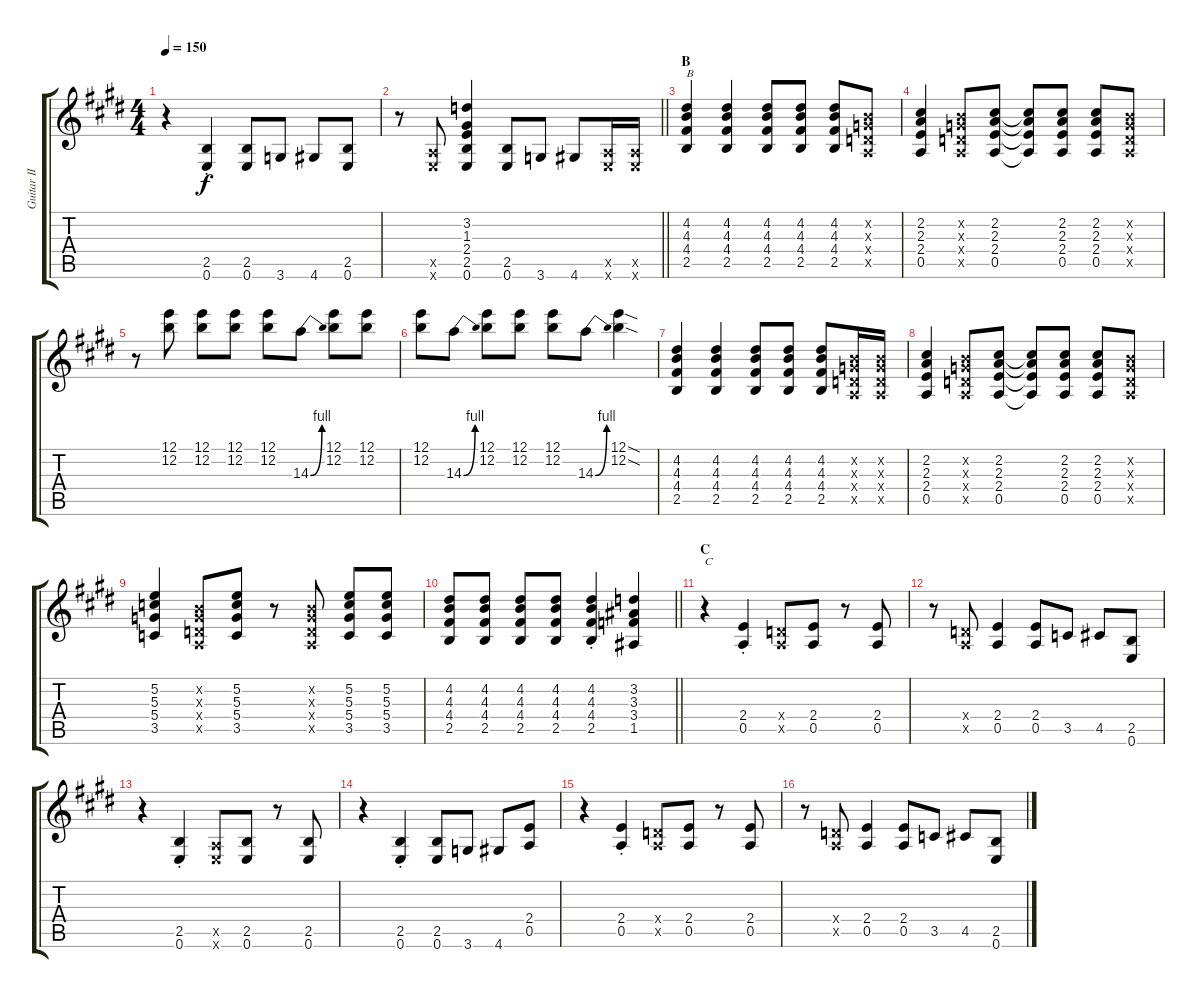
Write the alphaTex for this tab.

\track ("Guitar II" "Guitar II") {instrument distortionguitar}
\staff {score tabs}
\tuning (E4 B3 G3 D3 A2 E2) {hide}
\ts (4 4)
\tempo 150
\clef g2
\ks e
r.4{dy f} (2.5{st} 0.6{st}).4 (2.5 0.6).8 3.6.8 4.6.8 (2.5 0.6).8 |
\barLineRight lightlight
r.8 (0.5{x} 0.6{x}).8 (3.2 1.3 2.4 2.5 0.6).4 (2.5 0.6).8 3.6.8 4.6.8 (0.5{x} 0.6{x}).16 (0.5{x} 0.6{x}).16 |
\section ("" "B")
(4.2 4.3 4.4 2.5).4{txt "B"} (4.2 4.3 4.4 2.5).4 (4.2 4.3 4.4 2.5).8 (4.2 4.3 4.4 2.5).8 (4.2 4.3 4.4 2.5).8 (0.2{x} 0.3{x} 0.4{x} 0.5{x}).8 |
(2.2 2.3 2.4 0.5).4 (0.2{x} 0.3{x} 0.4{x} 0.5{x}).8 (2.2 2.3 2.4 0.5).8 (2.2{t} 2.3{t} 2.4{t} 0.5{t}).8 (2.2 2.3 2.4 0.5).8 (2.2 2.3 2.4 0.5).8 (0.2{x} 0.3{x} 0.4{x} 0.5{x}).8 |
r.8 (12.1 12.2).8 (12.1 12.2).8 (12.1 12.2).8 (12.1 12.2).8 14.3{be (bend 0 0 60 4)}.8 (12.1 12.2).8 (12.1 12.2).8 |
(12.1 12.2).8 14.3{be (bend 0 0 60 4)}.8 (12.1 12.2).8 (12.1 12.2).8 (12.1 12.2).8 14.3{be (bend 0 0 60 4)}.8 (12.1{sod} 12.2{sod}).4 |
(4.2 4.3 4.4 2.5).4 (4.2 4.3 4.4 2.5).4 (4.2 4.3 4.4 2.5).8 (4.2 4.3 4.4 2.5).8 (4.2 4.3 4.4 2.5).8 (0.2{x} 0.3{x} 0.4{x} 0.5{x}).16 (0.2{x} 0.3{x} 0.4{x} 0.5{x}).16 |
(2.2 2.3 2.4 0.5).4 (0.2{x} 0.3{x} 0.4{x} 0.5{x}).8 (2.2 2.3 2.4 0.5).8 (2.2{t} 2.3{t} 2.4{t} 0.5{t}).8 (2.2 2.3 2.4 0.5).8 (2.2 2.3 2.4 0.5).8 (0.2{x} 0.3{x} 0.4{x} 0.5{x}).8 |
(5.2 5.3 5.4 3.5).4 (0.2{x} 0.3{x} 0.4{x} 0.5{x}).8 (5.2 5.3 5.4 3.5).8 r.8 (0.2{x} 0.3{x} 0.4{x} 0.5{x}).8 (5.2 5.3 5.4 3.5).8 (5.2 5.3 5.4 3.5).8 |
\barLineRight lightlight
(4.2 4.3 4.4 2.5).8 (4.2 4.3 4.4 2.5).8 (4.2 4.3 4.4 2.5).8 (4.2 4.3 4.4 2.5).8 (4.2{st} 4.3{st} 4.4{st} 2.5{st}).4 (3.2 3.3 3.4 1.5).4 |
\section ("" "C")
r.4{txt "C"} (2.4{st} 0.5{st}).4 (0.4{x} 0.5{x}).8 (2.4 0.5).8 r.8 (2.4 0.5).8 |
r.8 (0.4{x} 0.5{x}).8 (2.4 0.5).4 (2.4 0.5).8 3.5.8 4.5.8 (2.5 0.6).8 |
r.4 (2.5{st} 0.6{st}).4 (0.5{x} 0.6{x}).8 (2.5 0.6).8 r.8 (2.5 0.6).8 |
r.4 (2.5{st} 0.6{st}).4 (2.5 0.6).8 3.6.8 4.6.8 (2.4 0.5).8 |
r.4 (2.4{st} 0.5{st}).4 (0.4{x} 0.5{x}).8 (2.4 0.5).8 r.8 (2.4 0.5).8 |
r.8 (0.4{x} 0.5{x}).8 (2.4 0.5).4 (2.4 0.5).8 3.5.8 4.5.8 (2.5 0.6).8
